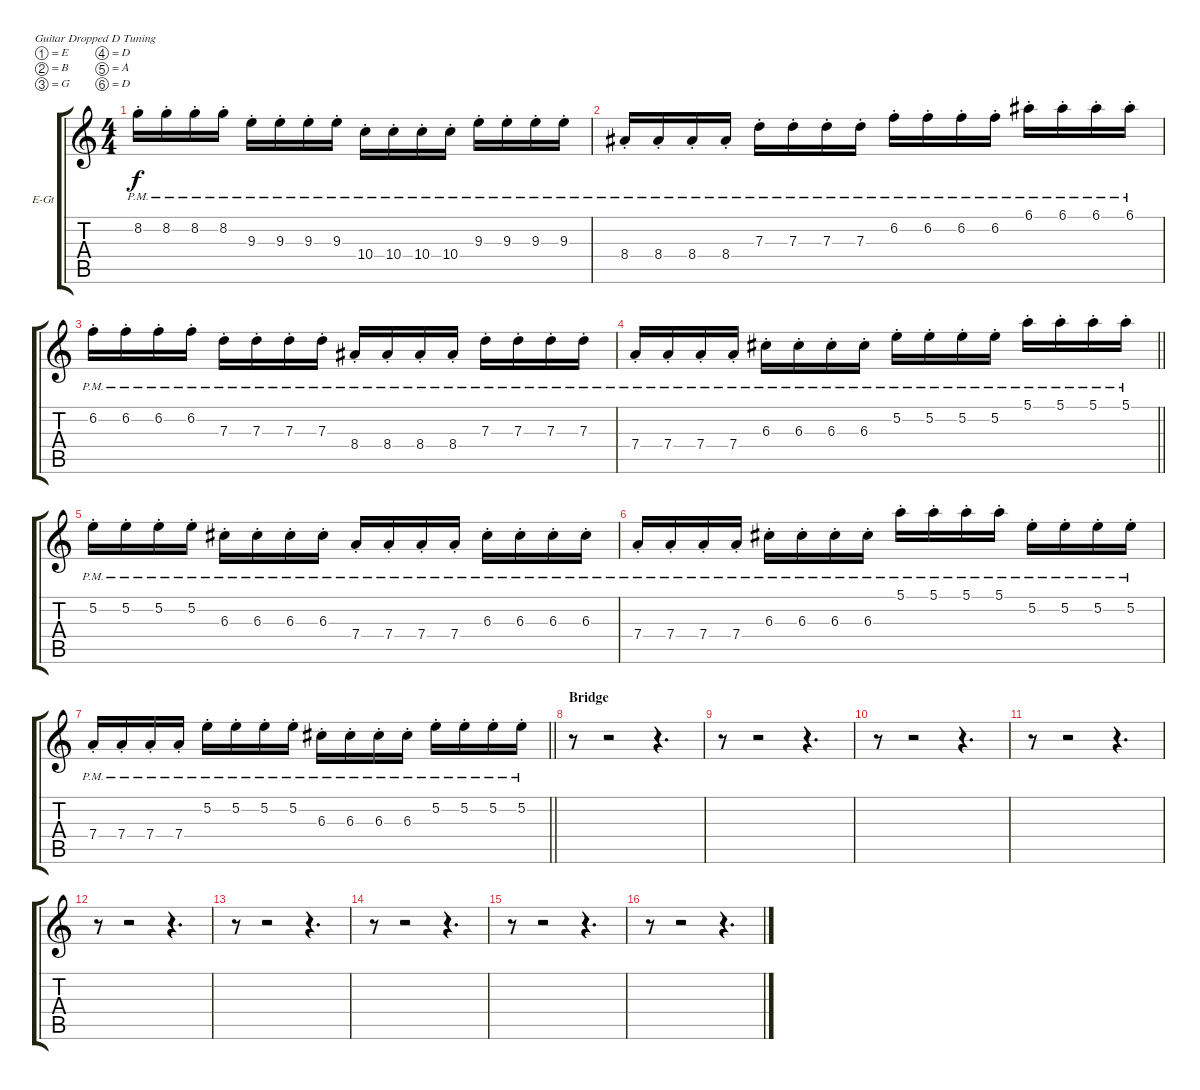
\bracketExtendMode groupsimilarinstruments
\firstSystemTrackNameOrientation horizontal
\otherSystemsTrackNameOrientation horizontal
\track ("Electric Guitar 5" "E-Gt") {instrument distortionguitar}
\staff {score tabs}
\tuning (E4 B3 G3 D3 A2 D2)
\ts (4 4)
\tempo (150 hide)
\clef g2
\ks c
8.2{pm st}.16{dy f} 8.2{pm st}.16 8.2{pm st}.16 8.2{pm st}.16 9.3{pm st}.16 9.3{pm st}.16 9.3{pm st}.16 9.3{pm st}.16 10.4{pm st}.16 10.4{pm st}.16 10.4{pm st}.16 10.4{pm st}.16 9.3{pm st}.16 9.3{pm st}.16 9.3{pm st}.16 9.3{pm st}.16 |
8.4{pm st}.16 8.4{pm st}.16 8.4{pm st}.16 8.4{pm st}.16 7.3{pm st}.16 7.3{pm st}.16 7.3{pm st}.16 7.3{pm st}.16 6.2{pm st}.16 6.2{pm st}.16 6.2{pm st}.16 6.2{pm st}.16 6.1{pm st}.16 6.1{pm st}.16 6.1{pm st}.16 6.1{pm st}.16 |
6.2{pm st}.16 6.2{pm st}.16 6.2{pm st}.16 6.2{pm st}.16 7.3{pm st}.16 7.3{pm st}.16 7.3{pm st}.16 7.3{pm st}.16 8.4{pm st}.16 8.4{pm st}.16 8.4{pm st}.16 8.4{pm st}.16 7.3{pm st}.16 7.3{pm st}.16 7.3{pm st}.16 7.3{pm st}.16 |
\barLineRight lightlight
7.4{pm st}.16 7.4{pm st}.16 7.4{pm st}.16 7.4{pm st}.16 6.3{pm st}.16 6.3{pm st}.16 6.3{pm st}.16 6.3{pm st}.16 5.2{pm st}.16 5.2{pm st}.16 5.2{pm st}.16 5.2{pm st}.16 5.1{pm st}.16 5.1{pm st}.16 5.1{pm st}.16 5.1{pm st}.16 |
5.2{pm st}.16 5.2{pm st}.16 5.2{pm st}.16 5.2{pm st}.16 6.3{pm st}.16 6.3{pm st}.16 6.3{pm st}.16 6.3{pm st}.16 7.4{pm st}.16 7.4{pm st}.16 7.4{pm st}.16 7.4{pm st}.16 6.3{pm st}.16 6.3{pm st}.16 6.3{pm st}.16 6.3{pm st}.16 |
7.4{pm st}.16 7.4{pm st}.16 7.4{pm st}.16 7.4{pm st}.16 6.3{pm st}.16 6.3{pm st}.16 6.3{pm st}.16 6.3{pm st}.16 5.1{pm st}.16 5.1{pm st}.16 5.1{pm st}.16 5.1{pm st}.16 5.2{pm st}.16 5.2{pm st}.16 5.2{pm st}.16 5.2{pm st}.16 |
\barLineRight lightlight
7.4{pm st}.16 7.4{pm st}.16 7.4{pm st}.16 7.4{pm st}.16 5.2{pm st}.16 5.2{pm st}.16 5.2{pm st}.16 5.2{pm st}.16 6.3{pm st}.16 6.3{pm st}.16 6.3{pm st}.16 6.3{pm st}.16 5.2{pm st}.16 5.2{pm st}.16 5.2{pm st}.16 5.2{pm st}.16 |
\section ("" "Bridge")
\tempo (142 hide)
r.8 r.2 r.4{d} |
r.8 r.2 r.4{d} |
r.8 r.2 r.4{d} |
r.8 r.2 r.4{d} |
r.8 r.2 r.4{d} |
r.8 r.2 r.4{d} |
r.8 r.2 r.4{d} |
r.8 r.2 r.4{d} |
r.8 r.2 r.4{d}
